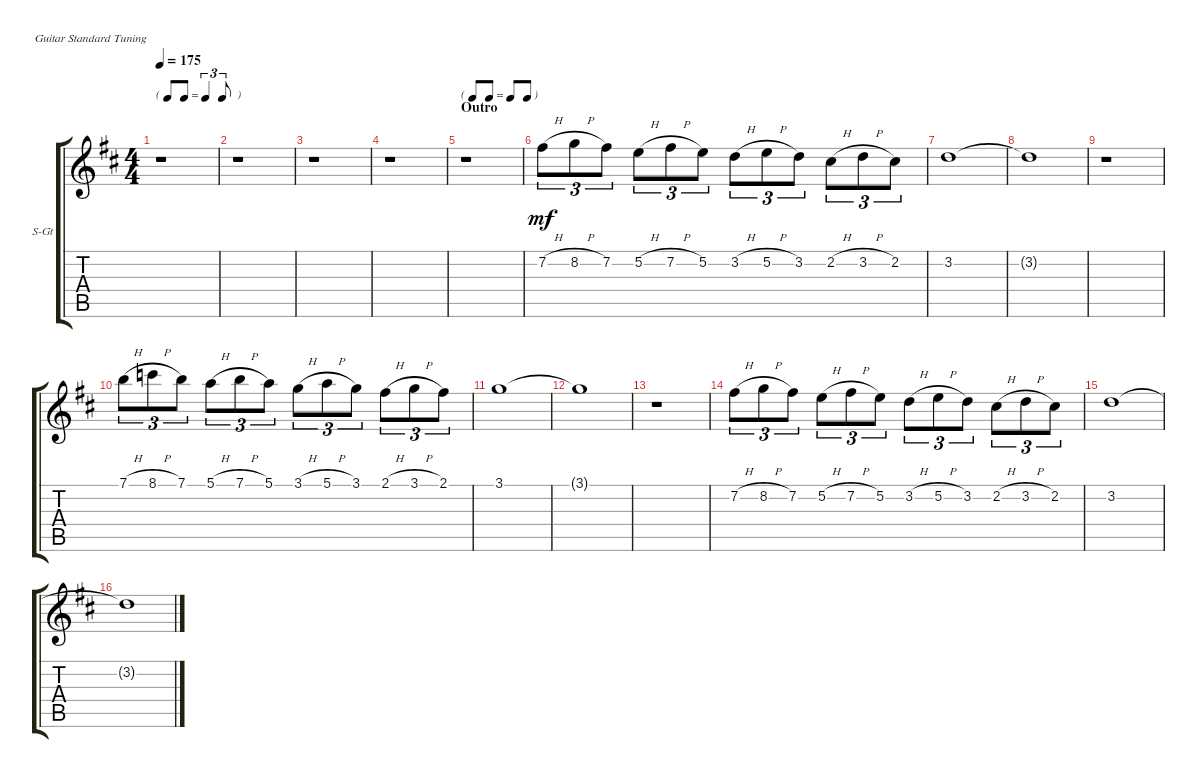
\defaultSystemsLayout 4
\bracketExtendMode groupsimilarinstruments
\firstSystemTrackNameOrientation horizontal
\otherSystemsTrackNameOrientation horizontal
\track ("Solo Guitar L" "S-Gt") {instrument acousticguitarsteel}
\staff {score tabs}
\tuning (E4 B3 G3 D3 A2 E2)
\ts (4 4)
\tf triplet8th
\tempo 175
\clef g2
\ks d
r.1{dy f} |
r.1 |
r.1 |
r.1 |
\tf none
\section ("" "Outro")
r.1 |
7.2{h}.8{tu (3 2) dy mf} 8.2{h}.8{tu (3 2)} 7.2.8{tu (3 2)} 5.2{h}.8{tu (3 2)} 7.2{h}.8{tu (3 2)} 5.2.8{tu (3 2)} 3.2{h}.8{tu (3 2)} 5.2{h}.8{tu (3 2)} 3.2.8{tu (3 2)} 2.2{h}.8{tu (3 2)} 3.2{h}.8{tu (3 2)} 2.2.8{tu (3 2)} |
3.2.1 |
3.2{t}.1 |
r.1 |
7.1{h}.8{tu (3 2)} 8.1{h}.8{tu (3 2)} 7.1.8{tu (3 2)} 5.1{h}.8{tu (3 2)} 7.1{h}.8{tu (3 2)} 5.1.8{tu (3 2)} 3.1{h}.8{tu (3 2)} 5.1{h}.8{tu (3 2)} 3.1.8{tu (3 2)} 2.1{h}.8{tu (3 2)} 3.1{h}.8{tu (3 2)} 2.1.8{tu (3 2)} |
3.1.1 |
3.1{t}.1 |
r.1 |
7.2{h}.8{tu (3 2)} 8.2{h}.8{tu (3 2)} 7.2.8{tu (3 2)} 5.2{h}.8{tu (3 2)} 7.2{h}.8{tu (3 2)} 5.2.8{tu (3 2)} 3.2{h}.8{tu (3 2)} 5.2{h}.8{tu (3 2)} 3.2.8{tu (3 2)} 2.2{h}.8{tu (3 2)} 3.2{h}.8{tu (3 2)} 2.2.8{tu (3 2)} |
3.2.1 |
3.2{t}.1
